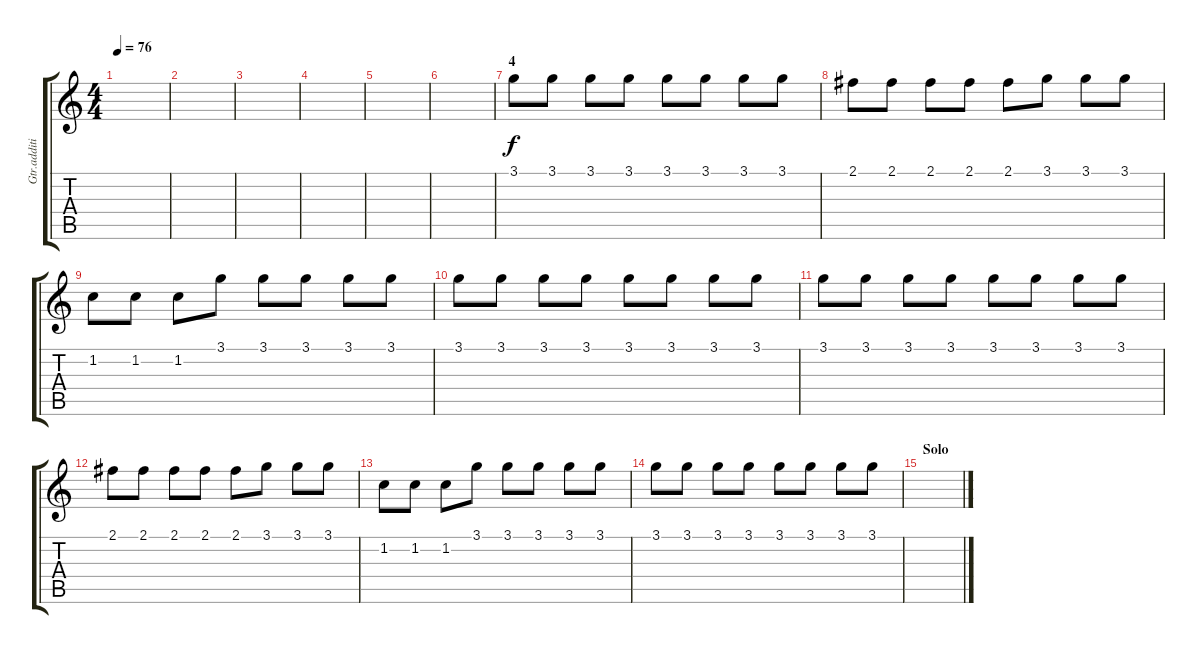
\track ("Gtr.additionnelle" "Gtr.additi") {instrument distortionguitar}
\staff {score tabs}
\tuning (E4 B3 G3 D3 A2 E2) {hide}
\ts (4 4)
\tempo 76
\clef g2
\ks c
|
|
|
|
|
|
\section ("" "4")
3.1.8 3.1.8 3.1.8 3.1.8 3.1.8 3.1.8 3.1.8 3.1.8 |
2.1.8 2.1.8 2.1.8 2.1.8 2.1.8 3.1.8 3.1.8 3.1.8 |
1.2.8 1.2.8 1.2.8 3.1.8 3.1.8 3.1.8 3.1.8 3.1.8 |
3.1.8 3.1.8 3.1.8 3.1.8 3.1.8 3.1.8 3.1.8 3.1.8 |
3.1.8 3.1.8 3.1.8 3.1.8 3.1.8 3.1.8 3.1.8 3.1.8 |
2.1.8 2.1.8 2.1.8 2.1.8 2.1.8 3.1.8 3.1.8 3.1.8 |
1.2.8 1.2.8 1.2.8 3.1.8 3.1.8 3.1.8 3.1.8 3.1.8 |
3.1.8 3.1.8 3.1.8 3.1.8 3.1.8 3.1.8 3.1.8 3.1.8 |
\section ("" "Solo")
